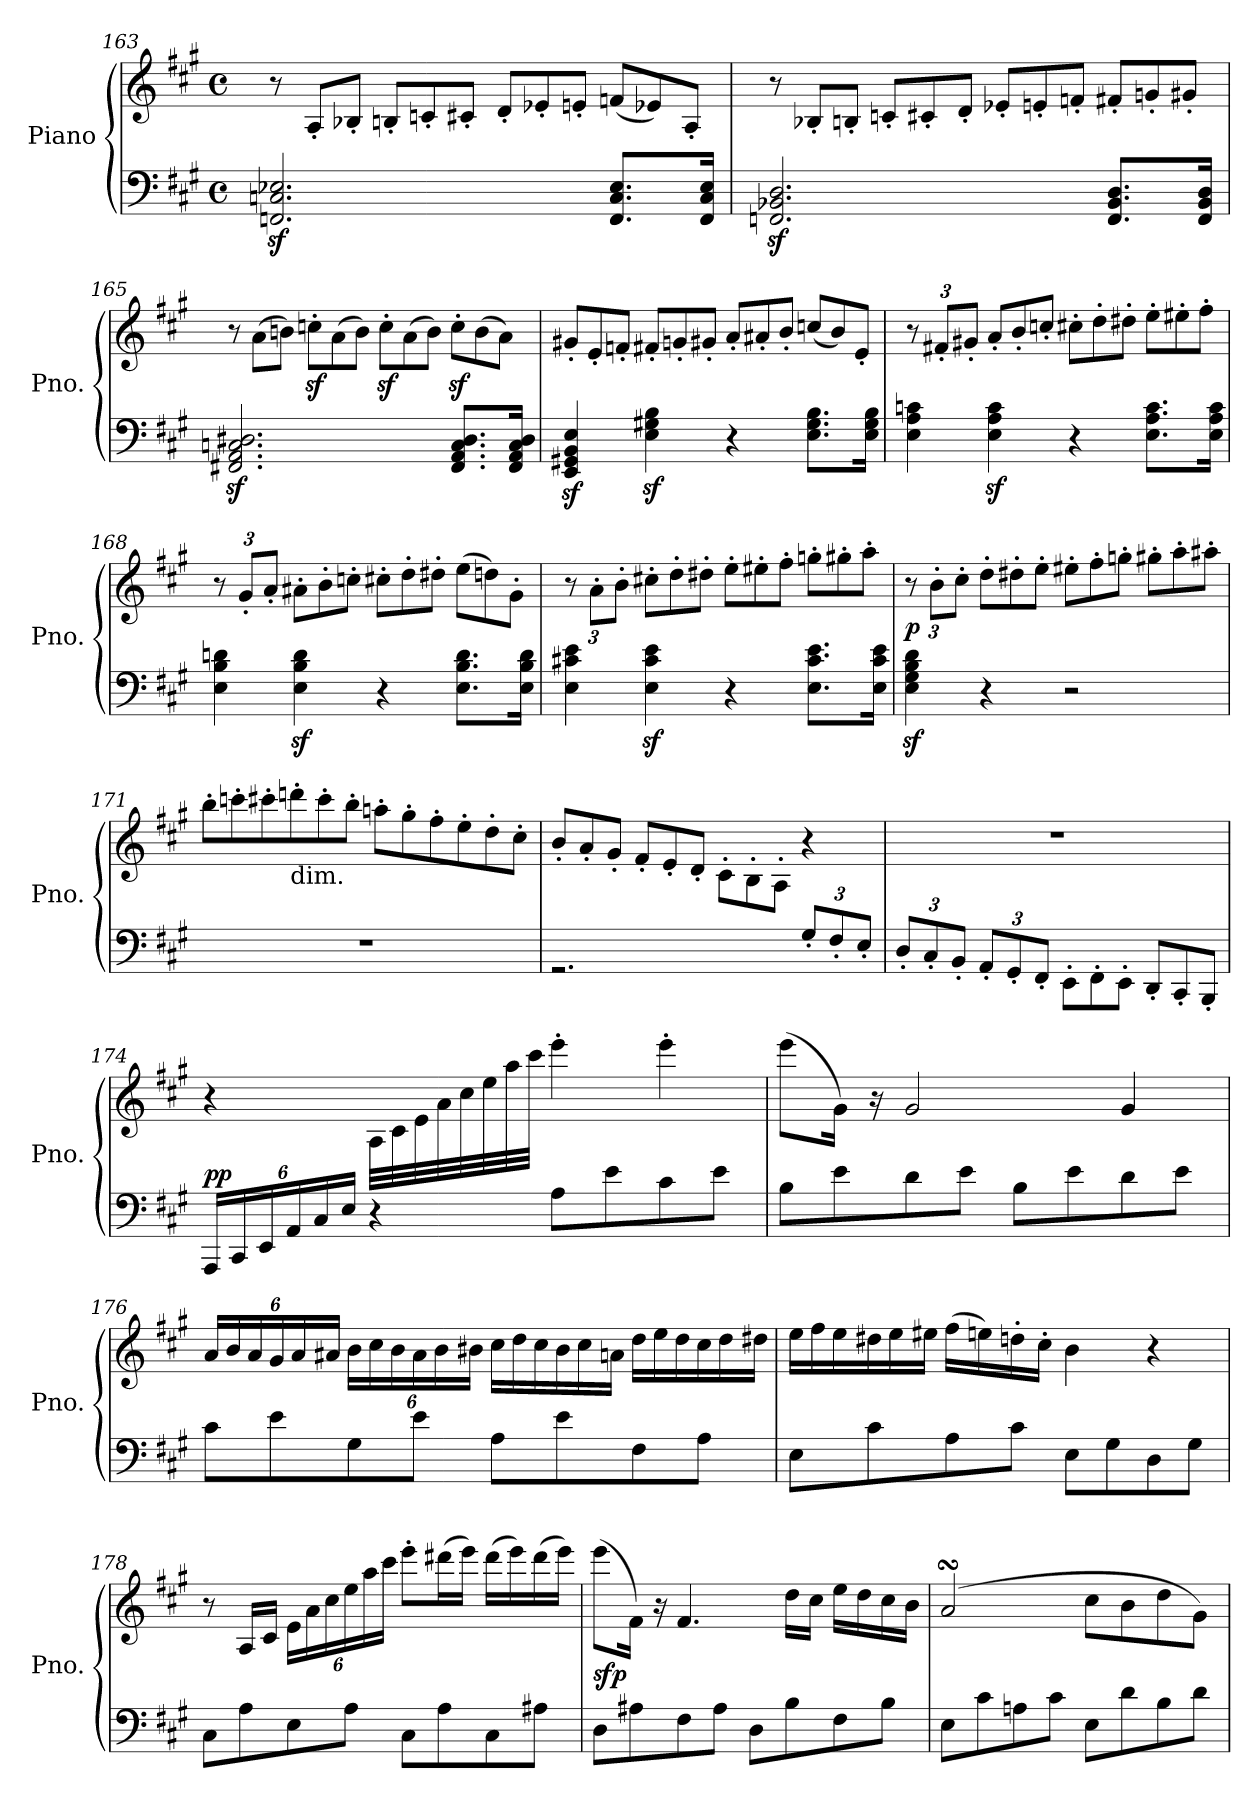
**kern	**kern	**dynam
*part1	*part1	*part1
*staff2	*staff1	*staff1/2
*I"Piano	*	*
*I'Pno.	*	*
*clefF4	*clefG2	*
*k[f#c#g#]	*k[f#c#g#]	*
*A:	*A:	*
*M4/4	*M4/4	*
*met(c)	*met(c)	*
*	*Xtuplet	*
=163	=163	=163
2.FFn/z< 2.Cn/z< 2.E-X/z<	12r	.
.	12A'/L	.
.	12B-X'/J	.
.	12Bn'/L	.
.	12cn'/	.
.	12c#X'/J	.
.	12d'/L	.
.	12e-X'/	.
.	12en'/J	.
8.FF/ 8.C/ 8.E-/L	(<12fn/L	.
.	12e-X/)	.
.	12A'/J	.
16FF/ 16C/ 16E-/Jk	.	.
!!LO:LB:g=z
=164	=164	=164
2.FFn/z< 2.BB-X/z< 2.D/z<	12r	.
.	12B-X'/L	.
.	12Bn'/J	.
.	12cn'/L	.
.	12c#X'/	.
.	12d'/J	.
.	12e-X'/L	.
.	12en'/	.
.	12fn'/J	.
8.FF/ 8.BB-/ 8.D/L	12f#X'/L	.
.	12gn'/	.
.	12g#X'/J	.
16FF/ 16BB-/ 16D/Jk	.	.
=165	=165	=165
2.FF#X/z< 2.AA/z< 2.Cn/z< 2.D#X/z<	12r	.
.	(>12a\L	.
.	12bn\J)	.
.	12ccnz<'\L	.
.	(>12a\	.
.	12b\J)	.
.	12ccz<'\L	.
.	(>12a\	.
.	12b\J)	.
8.FF#/ 8.AA/ 8.C/ 8.D#/L	12ccz<'\L	.
.	(>12b\	.
.	12a\J)	.
16FF#/ 16AA/ 16C/ 16D#/Jk	.	.
!!LO:LB:g=z
=166	=166	=166
4EE/z< 4GG#X/z< 4BB/z< 4E/z<	12g#X'/L	.
.	12e'/	.
.	12fn'/J	.
4E\z< 4G#X\z< 4B\z<	12f#X'/L	.
.	12gn'/	.
.	12g#X'/J	.
4r	12a'/L	.
.	12a#X'/	.
.	12b'/J	.
8.E\ 8.G#\ 8.B\L	(<12ccn/L	.
.	12b/)	.
.	12e'/J	.
16E\ 16G#\ 16B\Jk	.	.
=167	=167	=167
*	*tuplet	*
*	*Xbrackettup	*
4E\ 4A\ 4cn\	12r	.
.	12f#X'/L	.
.	12g#X'/J	.
*	*Xtuplet	*
4E\z< 4A\z< 4c\z<	12a'/L	.
.	12b'/	.
.	12ccn'/J	.
4r	12cc#X'\L	.
.	12dd'\	.
.	12dd#X'\J	.
8.E\ 8.A\ 8.c\L	12ee'\L	.
.	12ee#X'\	.
.	12ff#'\J	.
16E\ 16A\ 16c\Jk	.	.
!!LO:LB:g=z
=168	=168	=168
*	*tuplet	*
4E\ 4B\ 4dn\	12r	.
.	12g#'/L	.
.	12a'/J	.
*	*Xtuplet	*
4E\z< 4B\z< 4d\z<	12a#X'\L	.
.	12b'\	.
.	12ccn'\J	.
4r	12cc#X'\L	.
.	12dd'\	.
.	12dd#X'\J	.
8.E\ 8.B\ 8.d\L	(>12ee\L	.
.	12ddn\)	.
.	12g#'\J	.
16E\ 16B\ 16d\Jk	.	.
=169	=169	=169
*	*tuplet	*
4E\ 4c#X\ 4e\	12r	.
.	12a'\L	.
.	12b'\J	.
*	*Xtuplet	*
4E\z< 4c#\z< 4e\z<	12cc#X'\L	.
.	12dd'\	.
.	12dd#X'\J	.
4r	12ee'\L	.
.	12ee#X'\	.
.	12ff#'\J	.
8.E\ 8.c#\ 8.e\L	12ggn'\L	.
.	12gg#X'\	.
.	12aa'\J	.
16E\ 16c#\ 16e\Jk	.	.
!!LO:LB:g=z
=170	=170	=170
*	*tuplet	*
!	!	!LO:DY:b
4E\z< 4G#\z< 4B\z< 4d\z<	12r	p
.	12b'\L	.
.	12cc#'\J	.
*	*Xtuplet	*
4r	12dd'\L	.
.	12dd#X'\	.
.	12ee'\J	.
2r	12ee#X'\L	.
.	12ff#'\	.
.	12ggn'\J	.
.	12gg#X'\L	.
.	12aa'\	.
.	12aa#X'\J	.
=171	=171	=171
1r	12bb'\L	.
.	12cccn'\	.
.	12ccc#X'\	.
!	!LO:TX:b:t=dim.	!
.	12dddn'\	.
.	12ccc#'\	.
.	12bb'\J	.
.	12aan'\L	.
.	12gg#'\	.
.	12ff#'\	.
.	12ee'\	.
.	12dd'\	.
.	12cc#'\J	.
!!LO:LB:g=z
=172	=172	=172
2.rGG	12b'/L	.
.	12a'/	.
.	12g#'/J	.
.	12f#'/L	.
.	12e'/	.
.	12d'/J	.
.	12c#'\L	.
.	12B'\	.
.	12A'\J	.
*Xbrackettup	*	*
12G#'/L	4r	.
12F#'/	.	.
12E'/J	.	.
=173	=173	=173
12D'/L	1r	.
12C#'/	.	.
12BB'/J	.	.
12AA'/L	.	.
12GG#'/	.	.
12FF#'/J	.	.
*Xtuplet	*	*
12EE'\L	.	.
12FF#'\	.	.
12EE'\J	.	.
12DD'/L	.	.
12CC#'/	.	.
12BBB'/J	.	.
!!LO:PB:g=z
=174	=174	=174
*tuplet	*	*
!	!	!LO:DY:a=2
24AAA/LL	4r	pp
24CC#/	.	.
24EE/	.	.
24AA/	.	.
24C#/	.	.
24E/JJ	.	.
4r	32A\LLL	.
.	32c#\	.
.	32e\	.
.	32a\	.
.	32cc#\	.
.	32ee\	.
.	32aa\	.
.	32ccc#\JJJ	.
8A\L	4eee'\	.
8e\	.	.
8c#\	4eee'\	.
8e\J	.	.
=175	=175	=175
8B\L	(>8eee\L	.
8e\	16g#\Jk)	.
.	16r	.
8d\	2g#/	.
8e\J	.	.
8B\L	.	.
8e\	.	.
8d\	4g#/	.
8e\J	.	.
!!LO:LB:g=z
=176	=176	=176
*	*tuplet	*
8c#\L	24a/LL	.
.	24b/	.
.	24a/	.
8e\	24g#/	.
.	24a/	.
.	24a#X/JJ	.
8G#\	24b\LL	.
.	24cc#\	.
.	24b\	.
8e\J	24a#\	.
.	24b\	.
.	24b#X\JJ	.
*	*Xtuplet	*
8A\L	24cc#\LL	.
.	24dd\	.
.	24cc#\	.
8e\	24b#\	.
.	24cc#\	.
.	24an\JJ	.
8F#\	24dd\LL	.
.	24ee\	.
.	24dd\	.
8A\J	24cc#\	.
.	24dd\	.
.	24dd#X\JJ	.
=177	=177	=177
8E\L	24ee\LL	.
.	24ff#\	.
.	24ee\	.
8c#\	24dd#X\	.
.	24ee\	.
.	24ee#X\JJ	.
8A\	(>16ff#\LL	.
.	16een\)	.
8c#\J	16ddn'\	.
.	16cc#'\JJ	.
8E\L	4b\	.
8G#\	.	.
8D\	4r	.
8G#\J	.	.
!!LO:LB:g=z
=178	=178	=178
8C#\L	8r	.
8A\	16A/LL	.
.	16c#/JJ	.
*	*tuplet	*
8E\	24e\LL	.
.	24a\	.
.	24cc#\	.
8A\J	24ee\	.
.	24aa\	.
.	24ccc#\JJ	.
8C#\L	8eee'\L	.
8A\	(>16ddd#X\L	.
.	16eee\JJ)	.
8C#\	(>16ddd#\LL	.
.	16eee\)	.
8A#X\J	(>16ddd#\	.
.	16eee\JJ)	.
=179	=179	=179
!	!	!LO:DY:b
8D\L	(>8eee\L	sfp
8A#X\	16f#\Jk)	.
.	16r	.
8F#\	4.f#/	.
8A#\J	.	.
8D\L	.	.
8B\	16dd\LL	.
.	16cc#\JJ	.
8F#\	16ee\LL	.
.	16dd\	.
8B\J	16cc#\	.
.	16b\JJ	.
=180	=180	=180
8E\L	(>2asSSs/	.
8c#\	.	.
8An\	.	.
8c#\J	.	.
8E\L	8cc#\L	.
8d\	8b\	.
8B\	8dd\	.
8d\J	8g#\J)	.
=	=	=
*-	*-	*-
